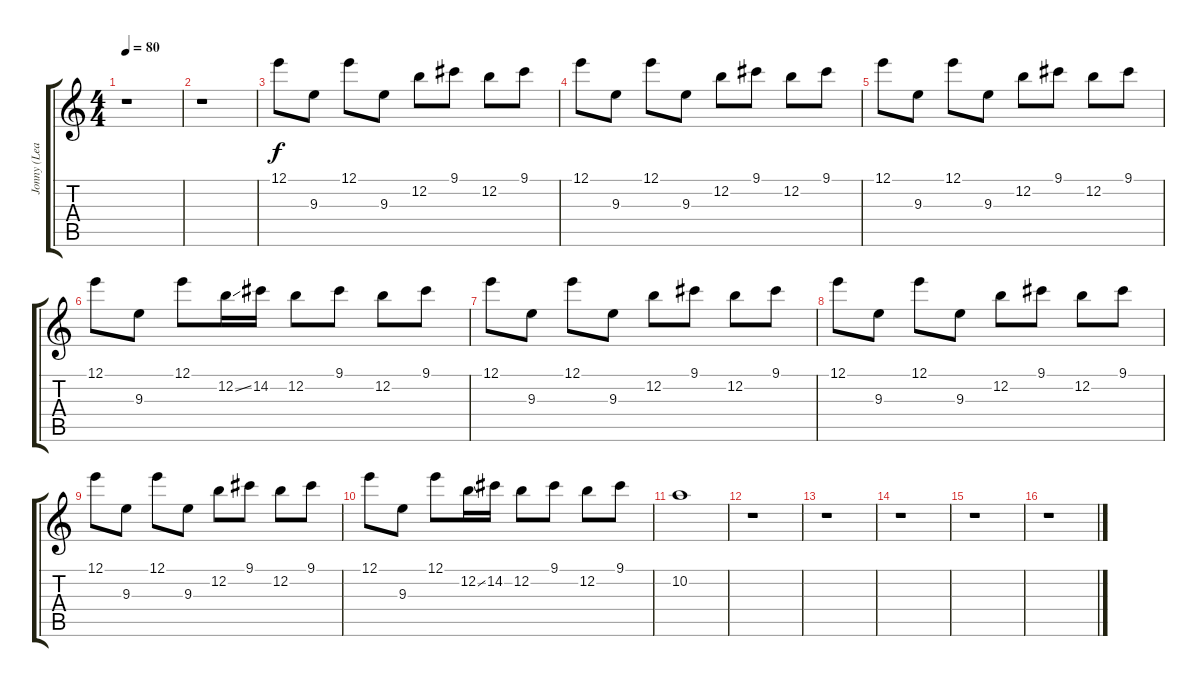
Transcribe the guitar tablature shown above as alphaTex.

\track ("Jonny (Lead Guitar)" "Jonny (Lea") {instrument electricguitarclean}
\staff {score tabs}
\tuning (E4 B3 G3 D3 A2 E2) {hide}
\ts (4 4)
\tempo 80
\clef g2
\ks c
r.1{dy f instrument electricguitarclean} |
r.1 |
12.1.8 9.3.8 12.1.8 9.3.8 12.2.8 9.1.8 12.2.8 9.1.8 |
12.1.8 9.3.8 12.1.8 9.3.8 12.2.8 9.1.8 12.2.8 9.1.8 |
12.1.8 9.3.8 12.1.8 9.3.8 12.2.8 9.1.8 12.2.8 9.1.8 |
12.1.8 9.3.8 12.1.8 12.2{ss}.16 14.2.16 12.2.8 9.1.8 12.2.8 9.1.8 |
12.1.8 9.3.8 12.1.8 9.3.8 12.2.8 9.1.8 12.2.8 9.1.8 |
12.1.8 9.3.8 12.1.8 9.3.8 12.2.8 9.1.8 12.2.8 9.1.8 |
12.1.8 9.3.8 12.1.8 9.3.8 12.2.8 9.1.8 12.2.8 9.1.8 |
12.1.8 9.3.8 12.1.8 12.2{ss}.16 14.2.16 12.2.8 9.1.8 12.2.8 9.1.8 |
10.2.1 |
r.1 |
r.1 |
r.1 |
r.1 |
r.1
